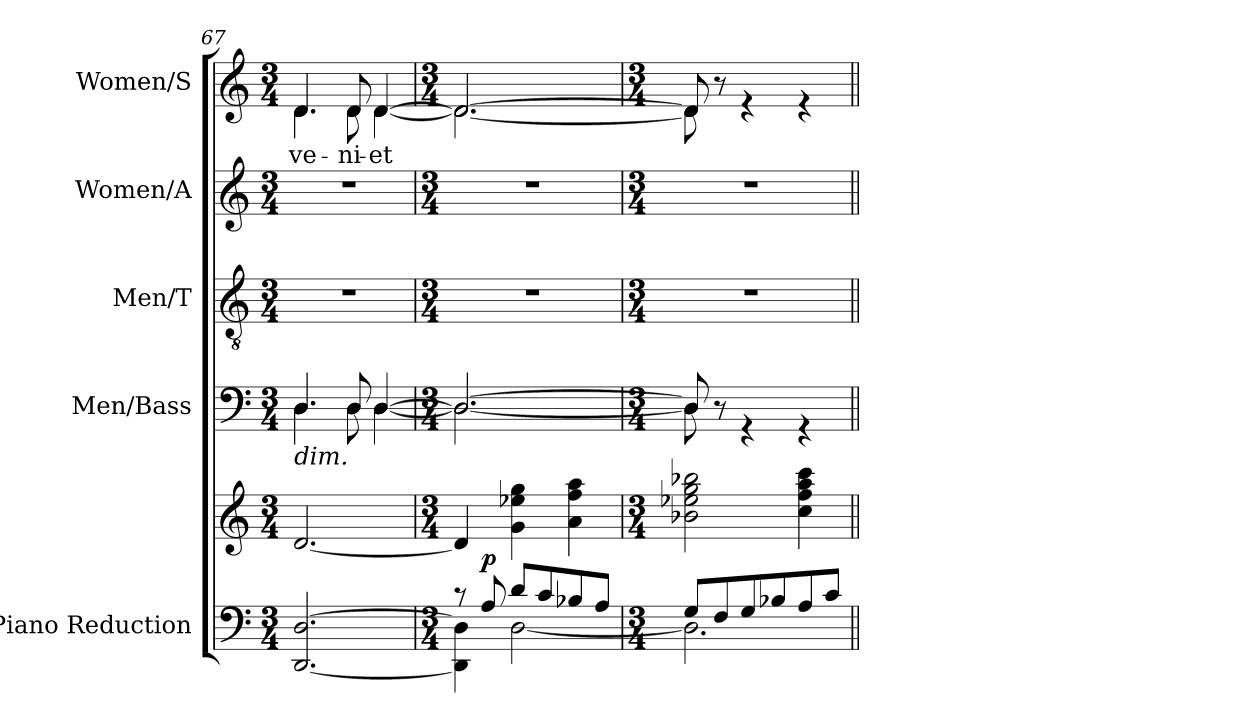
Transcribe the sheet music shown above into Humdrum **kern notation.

**kern	**kern	**dynam	**kern	**kern	**kern	**kern	**text
*part5	*part5	*part5	*part4	*part3	*part2	*part1	*part1
*staff6	*staff5	*staff5/6	*staff4	*staff3	*staff2	*staff1	*staff1
*I"Piano Reduction	*	*	*I"Men/Bass	*I"Men/T	*I"Women/A	*I"Women/S	*
*I'Pno	*	*	*	*	*	*	*
*clefF4	*clefG2	*	*clefF4	*clefGv2	*clefG2	*clefG2	*
*k[]	*k[]	*	*k[]	*k[]	*k[]	*k[]	*
*M3/4	*M3/4	*	*M3/4	*M3/4	*M3/4	*M3/4	*
=67	=67	=67	=67	=67	=67	=67	=67
*	*	*	*^	*	*	*	*
!	!	!	!	!	!	!	!LO:TX:a:i:t=dim.	!
!	!	!	!LO:TX:b:i:t=dim.	!	!	!	!	!
!	!	!	!	!	!	!	!	!LO:LY:b
*	*	*	*	*	*	*	*^	*
[2.DD/ [2.D/	[2.d/	.	4.D/	4.D\	2.r	2.r	4.d/	4.d\	ve-
!	!	!	!	!	!	!	!	!	!LO:LY:b
.	.	.	8D/	8D\	.	.	8d/	8d\	-ni-
!	!	!	!	!	!	!	!	!	!LO:LY:b
.	.	.	[4D/	[4D\	.	.	[4d/	[4d\	-et
=68	=68	=68	=68	=68	=68	=68	=68	=68	=68
*M3/4	*M3/4	*	*M3/4	*	*M3/4	*M3/4	*M3/4	*	*
*^	*	*	*	*	*	*	*	*	*
8r	4DD\] 4D\]	4d/]	.	2.D/_	2.D\_	2.r	2.r	2.d/_	2.d\_	.
!	!	!	!LO:DY:a=2	!	!	!	!	!	!	!
8A/	.	.	p	.	.	.	.	.	.	.
8d/L	[2D\	4g\ 4ee-X\ 4gg\	.	.	.	.	.	.	.	.
8c/	.	.	.	.	.	.	.	.	.	.
8B-X/	.	4a\ 4ff\ 4aa\	.	.	.	.	.	.	.	.
8A/J	.	.	.	.	.	.	.	.	.	.
!!LO:LB:g=z	!!
=69	=69	=69	=69	=69	=69	=69	=69	=69	=69	=69
*M3/4	*	*M3/4	*	*M3/4	*	*M3/4	*M3/4	*M3/4	*	*
8G/L	2.D\]	2b-X\ 2ee-X\ 2gg\ 2bb-X\	.	8D/]	8D\]	2.r	2.r	8d/]	8d\]	.
8F/	.	.	.	8r	8ryy	.	.	8r	8ryy	.
8G/	.	.	.	4rGG	2ryy	.	.	4re	2ryy	.
8B-X/	.	.	.	.	.	.	.	.	.	.
8A/	.	4cc\ 4ff\ 4aa\ 4ccc\	.	4rGG	.	.	.	4re	.	.
8c/J	.	.	.	.	.	.	.	.	.	.
*v	*v	*	*	*v	*v	*	*	*v	*v	*
=||	=||	=||	=||	=||	=||	=||	=||
*-	*-	*-	*-	*-	*-	*-	*-
